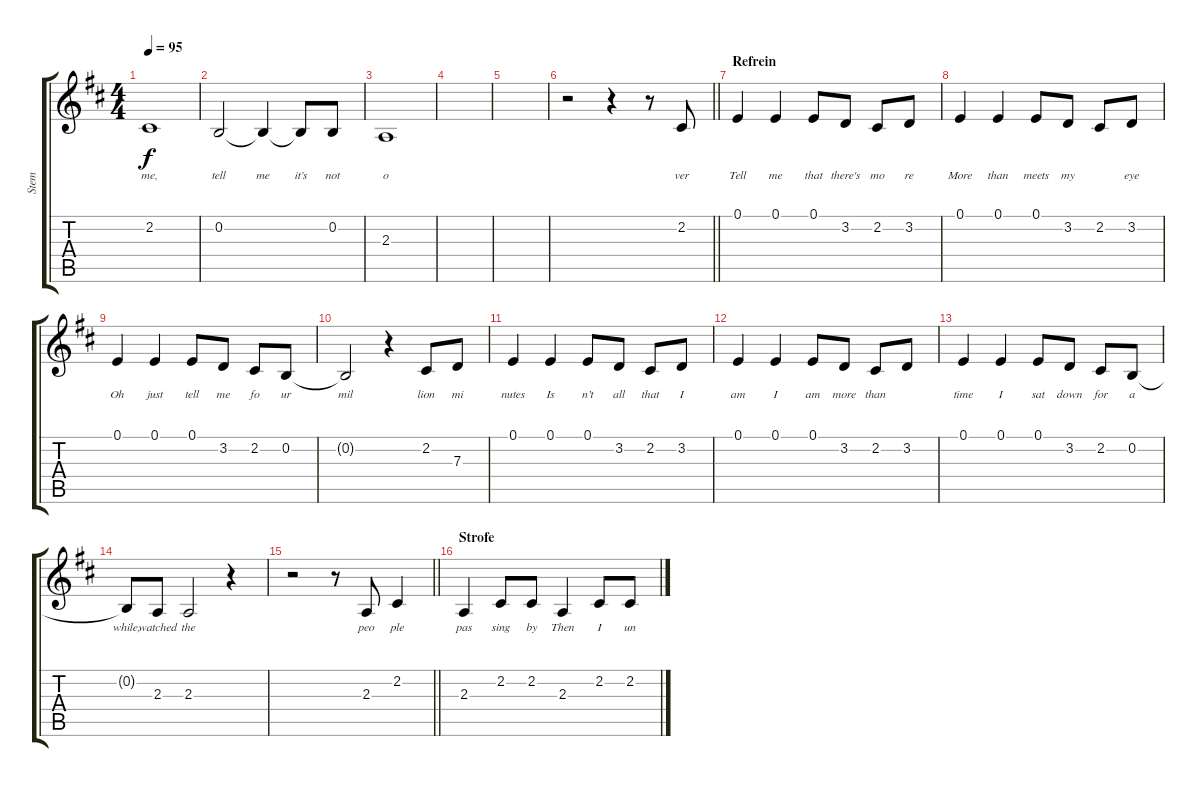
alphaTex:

\track ("Stem" "Stem") {instrument electricgrandpiano}
\staff {score tabs}
\tuning (E4 B3 G3 D3 A2 E2) {hide}
\ts (4 4)
\tempo 95
\clef g2
\ks d
2.2{t}.1{lyrics (0 "me,") lyrics (1 "") lyrics (2 "") lyrics (3 "") lyrics (4 "") dy f} |
0.2.2{lyrics (0 "tell") lyrics (1 "") lyrics (2 "") lyrics (3 "") lyrics (4 "")} 0.2{t}.4{lyrics (0 "me") lyrics (1 "") lyrics (2 "") lyrics (3 "") lyrics (4 "")} 0.2{t}.8{lyrics (0 "it’s") lyrics (1 "") lyrics (2 "") lyrics (3 "") lyrics (4 "")} 0.2.8{lyrics (0 "not") lyrics (1 "") lyrics (2 "") lyrics (3 "") lyrics (4 "")} |
2.3.1{lyrics (0 "o") lyrics (1 "") lyrics (2 "") lyrics (3 "") lyrics (4 "")} |
|
|
\barLineRight lightlight
r.2 r.4 r.8 2.2.8{lyrics (0 "ver") lyrics (1 "") lyrics (2 "") lyrics (3 "") lyrics (4 "")} |
\section ("" "Refrein")
0.1.4{lyrics (0 "Tell") lyrics (1 "") lyrics (2 "") lyrics (3 "") lyrics (4 "")} 0.1.4{lyrics (0 "me") lyrics (1 "") lyrics (2 "") lyrics (3 "") lyrics (4 "")} 0.1.8{lyrics (0 "that") lyrics (1 "") lyrics (2 "") lyrics (3 "") lyrics (4 "")} 3.2.8{lyrics (0 "there's") lyrics (1 "") lyrics (2 "") lyrics (3 "") lyrics (4 "")} 2.2.8{lyrics (0 "mo") lyrics (1 "") lyrics (2 "") lyrics (3 "") lyrics (4 "")} 3.2.8{lyrics (0 "re") lyrics (1 "") lyrics (2 "") lyrics (3 "") lyrics (4 "")} |
0.1.4{lyrics (0 "More") lyrics (1 "") lyrics (2 "") lyrics (3 "") lyrics (4 "")} 0.1.4{lyrics (0 "than") lyrics (1 "") lyrics (2 "") lyrics (3 "") lyrics (4 "")} 0.1.8{lyrics (0 "meets") lyrics (1 "") lyrics (2 "") lyrics (3 "") lyrics (4 "")} 3.2.8{lyrics (0 "my") lyrics (1 "") lyrics (2 "") lyrics (3 "") lyrics (4 "")} 2.2.8{lyrics (0 "") lyrics (1 "") lyrics (2 "") lyrics (3 "") lyrics (4 "")} 3.2.8{lyrics (0 "eye") lyrics (1 "") lyrics (2 "") lyrics (3 "") lyrics (4 "")} |
0.1.4{lyrics (0 "Oh") lyrics (1 "") lyrics (2 "") lyrics (3 "") lyrics (4 "")} 0.1.4{lyrics (0 "just") lyrics (1 "") lyrics (2 "") lyrics (3 "") lyrics (4 "")} 0.1.8{lyrics (0 "tell") lyrics (1 "") lyrics (2 "") lyrics (3 "") lyrics (4 "")} 3.2.8{lyrics (0 "me") lyrics (1 "") lyrics (2 "") lyrics (3 "") lyrics (4 "")} 2.2.8{lyrics (0 "fo") lyrics (1 "") lyrics (2 "") lyrics (3 "") lyrics (4 "")} 0.2.8{lyrics (0 "ur") lyrics (1 "") lyrics (2 "") lyrics (3 "") lyrics (4 "")} |
0.2{t}.2{lyrics (0 "mil") lyrics (1 "") lyrics (2 "") lyrics (3 "") lyrics (4 "")} r.4 2.2.8{lyrics (0 "lion") lyrics (1 "") lyrics (2 "") lyrics (3 "") lyrics (4 "")} 7.3.8{lyrics (0 "mi") lyrics (1 "") lyrics (2 "") lyrics (3 "") lyrics (4 "")} |
0.1.4{lyrics (0 "nutes") lyrics (1 "") lyrics (2 "") lyrics (3 "") lyrics (4 "")} 0.1.4{lyrics (0 "Is") lyrics (1 "") lyrics (2 "") lyrics (3 "") lyrics (4 "")} 0.1.8{lyrics (0 "n’t") lyrics (1 "") lyrics (2 "") lyrics (3 "") lyrics (4 "")} 3.2.8{lyrics (0 "all") lyrics (1 "") lyrics (2 "") lyrics (3 "") lyrics (4 "")} 2.2.8{lyrics (0 "that") lyrics (1 "") lyrics (2 "") lyrics (3 "") lyrics (4 "")} 3.2.8{lyrics (0 "I") lyrics (1 "") lyrics (2 "") lyrics (3 "") lyrics (4 "")} |
0.1.4{lyrics (0 "am") lyrics (1 "") lyrics (2 "") lyrics (3 "") lyrics (4 "")} 0.1.4{lyrics (0 "I") lyrics (1 "") lyrics (2 "") lyrics (3 "") lyrics (4 "")} 0.1.8{lyrics (0 "am") lyrics (1 "") lyrics (2 "") lyrics (3 "") lyrics (4 "")} 3.2.8{lyrics (0 "more") lyrics (1 "") lyrics (2 "") lyrics (3 "") lyrics (4 "")} 2.2.8{lyrics (0 "than") lyrics (1 "") lyrics (2 "") lyrics (3 "") lyrics (4 "")} 3.2.8{lyrics (0 "") lyrics (1 "") lyrics (2 "") lyrics (3 "") lyrics (4 "")} |
0.1.4{lyrics (0 "time") lyrics (1 "") lyrics (2 "") lyrics (3 "") lyrics (4 "")} 0.1.4{lyrics (0 "I") lyrics (1 "") lyrics (2 "") lyrics (3 "") lyrics (4 "")} 0.1.8{lyrics (0 "sat") lyrics (1 "") lyrics (2 "") lyrics (3 "") lyrics (4 "")} 3.2.8{lyrics (0 "down") lyrics (1 "") lyrics (2 "") lyrics (3 "") lyrics (4 "")} 2.2.8{lyrics (0 "for") lyrics (1 "") lyrics (2 "") lyrics (3 "") lyrics (4 "")} 0.2.8{lyrics (0 "a") lyrics (1 "") lyrics (2 "") lyrics (3 "") lyrics (4 "")} |
0.2{t}.8{lyrics (0 "while,") lyrics (1 "") lyrics (2 "") lyrics (3 "") lyrics (4 "")} 2.3.8{lyrics (0 "watched") lyrics (1 "") lyrics (2 "") lyrics (3 "") lyrics (4 "")} 2.3.2{lyrics (0 "the") lyrics (1 "") lyrics (2 "") lyrics (3 "") lyrics (4 "")} r.4 |
\barLineRight lightlight
r.2 r.8 2.3.8{lyrics (0 "peo") lyrics (1 "") lyrics (2 "") lyrics (3 "") lyrics (4 "")} 2.2.4{lyrics (0 "ple") lyrics (1 "") lyrics (2 "") lyrics (3 "") lyrics (4 "")} |
\section ("" "Strofe")
2.3.4{lyrics (0 "pas") lyrics (1 "") lyrics (2 "") lyrics (3 "") lyrics (4 "")} 2.2.8{lyrics (0 "sing") lyrics (1 "") lyrics (2 "") lyrics (3 "") lyrics (4 "")} 2.2.8{lyrics (0 "by") lyrics (1 "") lyrics (2 "") lyrics (3 "") lyrics (4 "")} 2.3.4{lyrics (0 "Then") lyrics (1 "") lyrics (2 "") lyrics (3 "") lyrics (4 "")} 2.2.8{lyrics (0 "I") lyrics (1 "") lyrics (2 "") lyrics (3 "") lyrics (4 "")} 2.2.8{lyrics (0 "un") lyrics (1 "") lyrics (2 "") lyrics (3 "") lyrics (4 "")}
